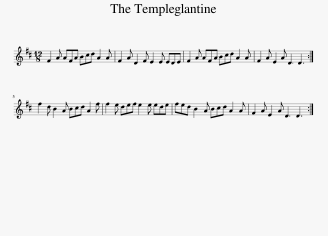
X:1
L:1/8
M:12/8
I:linebreak $
K:D
V:1 treble
V:1
 F2 A AFA Bcd A2 A | F2 A D2 F E2 E EDE | F2 A AFA Bcd A2 A | F2 A E2 A D3 D3 :|$ f2 d B2 A Bcd A2 f | %5
 f2 e def e2 e ede | fed B2 A Bcd A2 A | F2 A E2 A D3 D3 :| %8
